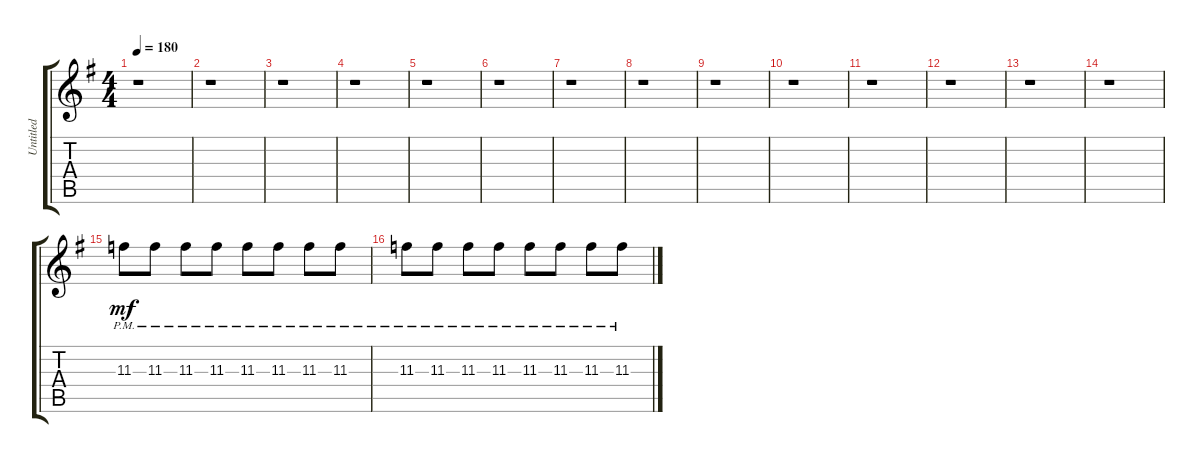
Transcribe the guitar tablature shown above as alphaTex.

\track ("Untitled" "Untitled") {instrument electricguitarjazz}
\staff {score tabs}
\tuning (Eb4 Bb3 Gb3 Db3 Ab2 Eb2) {hide}
\ts (4 4)
\tempo 180
\clef g2
\ks g
r.1{dy mf} |
r.1 |
r.1 |
r.1 |
r.1 |
r.1 |
r.1 |
r.1 |
r.1 |
r.1 |
r.1 |
r.1 |
r.1 |
r.1 |
11.3{pm}.8 11.3{pm}.8 11.3{pm}.8 11.3{pm}.8 11.3{pm}.8 11.3{pm}.8 11.3{pm}.8 11.3{pm}.8 |
11.3{pm}.8 11.3{pm}.8 11.3{pm}.8 11.3{pm}.8 11.3{pm}.8 11.3{pm}.8 11.3{pm}.8 11.3{pm}.8
